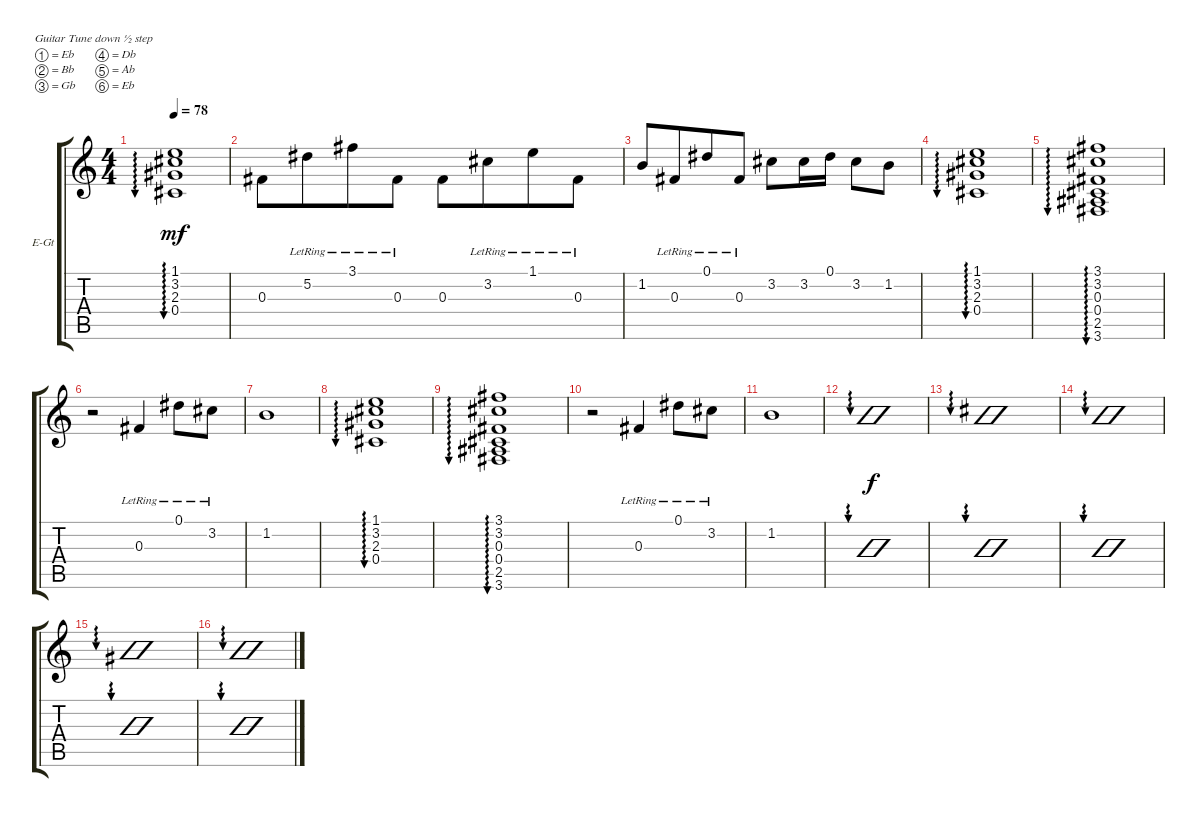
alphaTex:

\defaultSystemsLayout 4
\bracketExtendMode groupsimilarinstruments
\firstSystemTrackNameOrientation horizontal
\otherSystemsTrackNameOrientation horizontal
\track ("Electric Guitar 2" "E-Gt") {instrument electricguitarclean}
\staff {score tabs}
\tuning (Eb4 Bb3 Gb3 Db3 Ab2 Eb2)
\ts (4 4)
\tempo 78
\clef g2
\ks c
(1.1 3.2 2.3 0.4).1{au 0 dy mf} |
0.3.8{beam merge} 5.2{lr}.8{beam merge} 3.1{lr}.8{beam merge} 0.3{lr}.8 0.3.8{beam merge} 3.2{lr}.8{beam merge} 1.1{lr}.8{beam merge} 0.3{lr}.8 |
1.2.8{beam merge} 0.3{lr}.8{beam merge} 0.1{lr}.8{beam merge} 0.3{lr}.8 3.2.8 3.2.16 0.1.16 3.2.8 1.2.8 |
(1.1 3.2 2.3 0.4).1{au 0} |
(3.1 3.2 0.3 0.4 2.5 3.6).1{au 0} |
r.2 0.3{lr}.4 0.1{lr}.8 3.2{lr}.8 |
1.2.1 |
(1.1 3.2 2.3 0.4).1{au 0} |
(3.1 3.2 0.3 0.4 2.5 3.6).1{au 0} |
r.2 0.3{lr}.4 0.1{lr}.8 3.2{lr}.8 |
1.2.1 |
1.1.1{au 0 dy f slashed} |
3.2.1{au 0 slashed} |
1.1.1{au 0 slashed} |
2.3.1{au 0 slashed} |
1.1.1{au 0 slashed}
